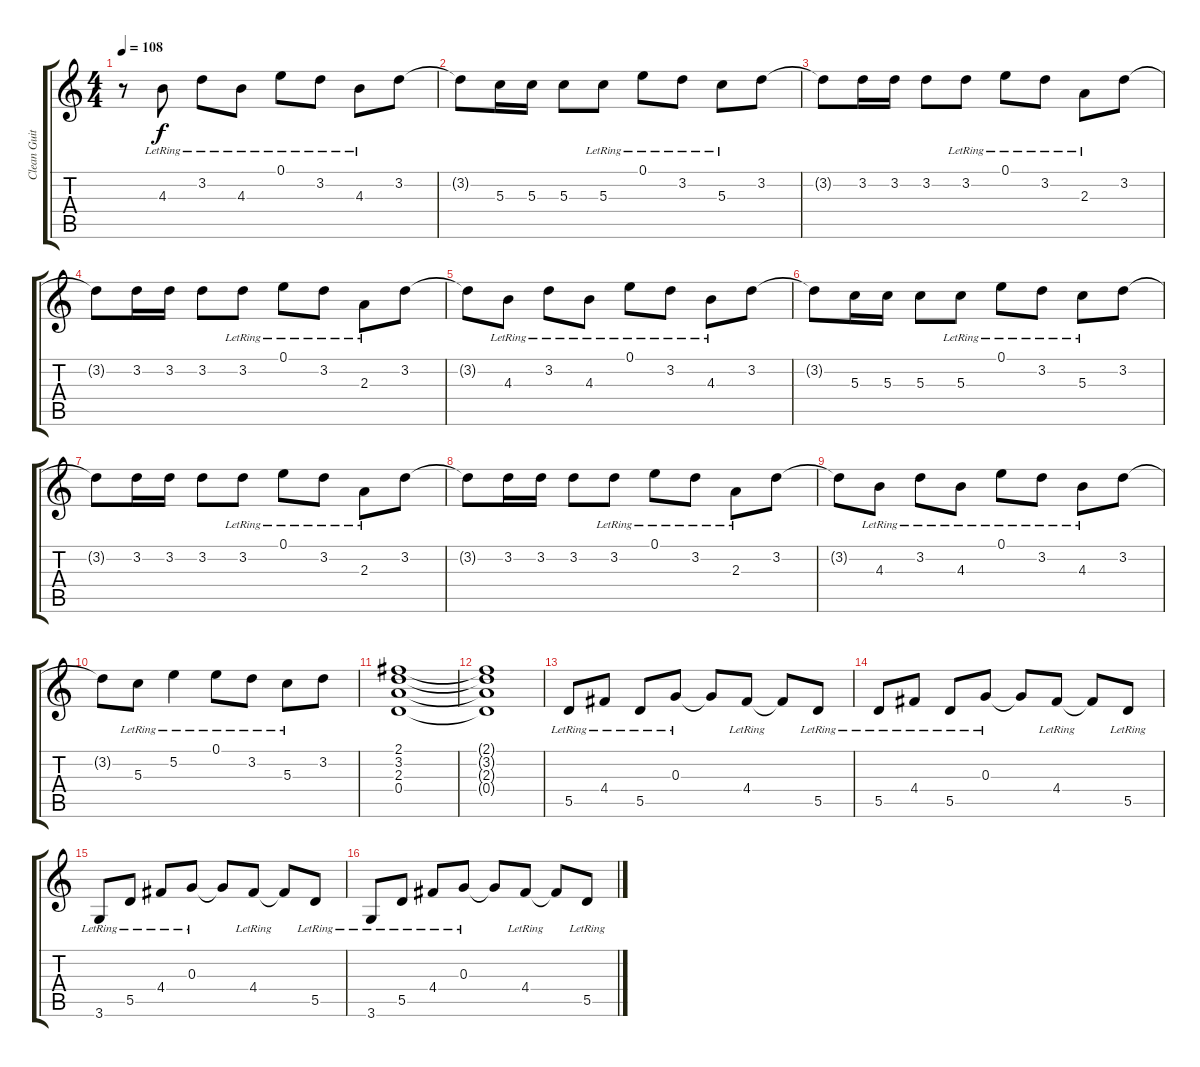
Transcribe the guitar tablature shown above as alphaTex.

\track ("Clean Guitar 1" "Clean Guit") {instrument electricguitarclean}
\staff {score tabs}
\tuning (E4 B3 G3 D3 A2 E2) {hide}
\ts (4 4)
\tempo 108
\clef g2
\ks c
r.8{dy f volume 12} 4.3{lr}.8 3.2{lr}.8 4.3{lr}.8 0.1{lr}.8 3.2{lr}.8 4.3{lr}.8 3.2.8 |
3.2{t}.8 5.3.16 5.3.16 5.3.8 5.3{lr}.8 0.1{lr}.8 3.2{lr}.8 5.3{lr}.8 3.2.8 |
3.2{t}.8 3.2.16 3.2.16 3.2.8 3.2{lr}.8 0.1{lr}.8 3.2{lr}.8 2.3{lr}.8 3.2.8 |
3.2{t}.8 3.2.16 3.2.16 3.2.8 3.2{lr}.8 0.1{lr}.8 3.2{lr}.8 2.3{lr}.8 3.2.8 |
3.2{t}.8 4.3{lr}.8 3.2{lr}.8 4.3{lr}.8 0.1{lr}.8 3.2{lr}.8 4.3{lr}.8 3.2.8 |
3.2{t}.8 5.3.16 5.3.16 5.3.8 5.3{lr}.8 0.1{lr}.8 3.2{lr}.8 5.3{lr}.8 3.2.8 |
3.2{t}.8 3.2.16 3.2.16 3.2.8 3.2{lr}.8 0.1{lr}.8 3.2{lr}.8 2.3{lr}.8 3.2.8 |
3.2{t}.8 3.2.16 3.2.16 3.2.8 3.2{lr}.8 0.1{lr}.8 3.2{lr}.8 2.3{lr}.8 3.2.8 |
3.2{t}.8 4.3{lr}.8 3.2{lr}.8 4.3{lr}.8 0.1{lr}.8 3.2{lr}.8 4.3{lr}.8 3.2.8 |
3.2{t}.8 5.3{lr}.8 5.2{lr}.4 0.1{lr}.8 3.2{lr}.8 5.3{lr}.8 3.2.8 |
(2.1 3.2 2.3 0.4).1 |
(2.1{t} 3.2{t} 2.3{t} 0.4{t}).1 |
5.5{lr}.8{volume 16} 4.4{lr}.8 5.5{lr}.8 0.3{lr}.8 0.3{t}.8 4.4{lr}.8 4.4{t}.8 5.5{lr}.8 |
5.5{lr}.8 4.4{lr}.8 5.5{lr}.8 0.3{lr}.8 0.3{t}.8 4.4{lr}.8 4.4{t}.8 5.5{lr}.8 |
3.6{lr}.8 5.5{lr}.8 4.4{lr}.8 0.3{lr}.8 0.3{t}.8 4.4{lr}.8 4.4{t}.8 5.5{lr}.8 |
3.6{lr}.8 5.5{lr}.8 4.4{lr}.8 0.3{lr}.8 0.3{t}.8 4.4{lr}.8 4.4{t}.8 5.5{lr}.8
